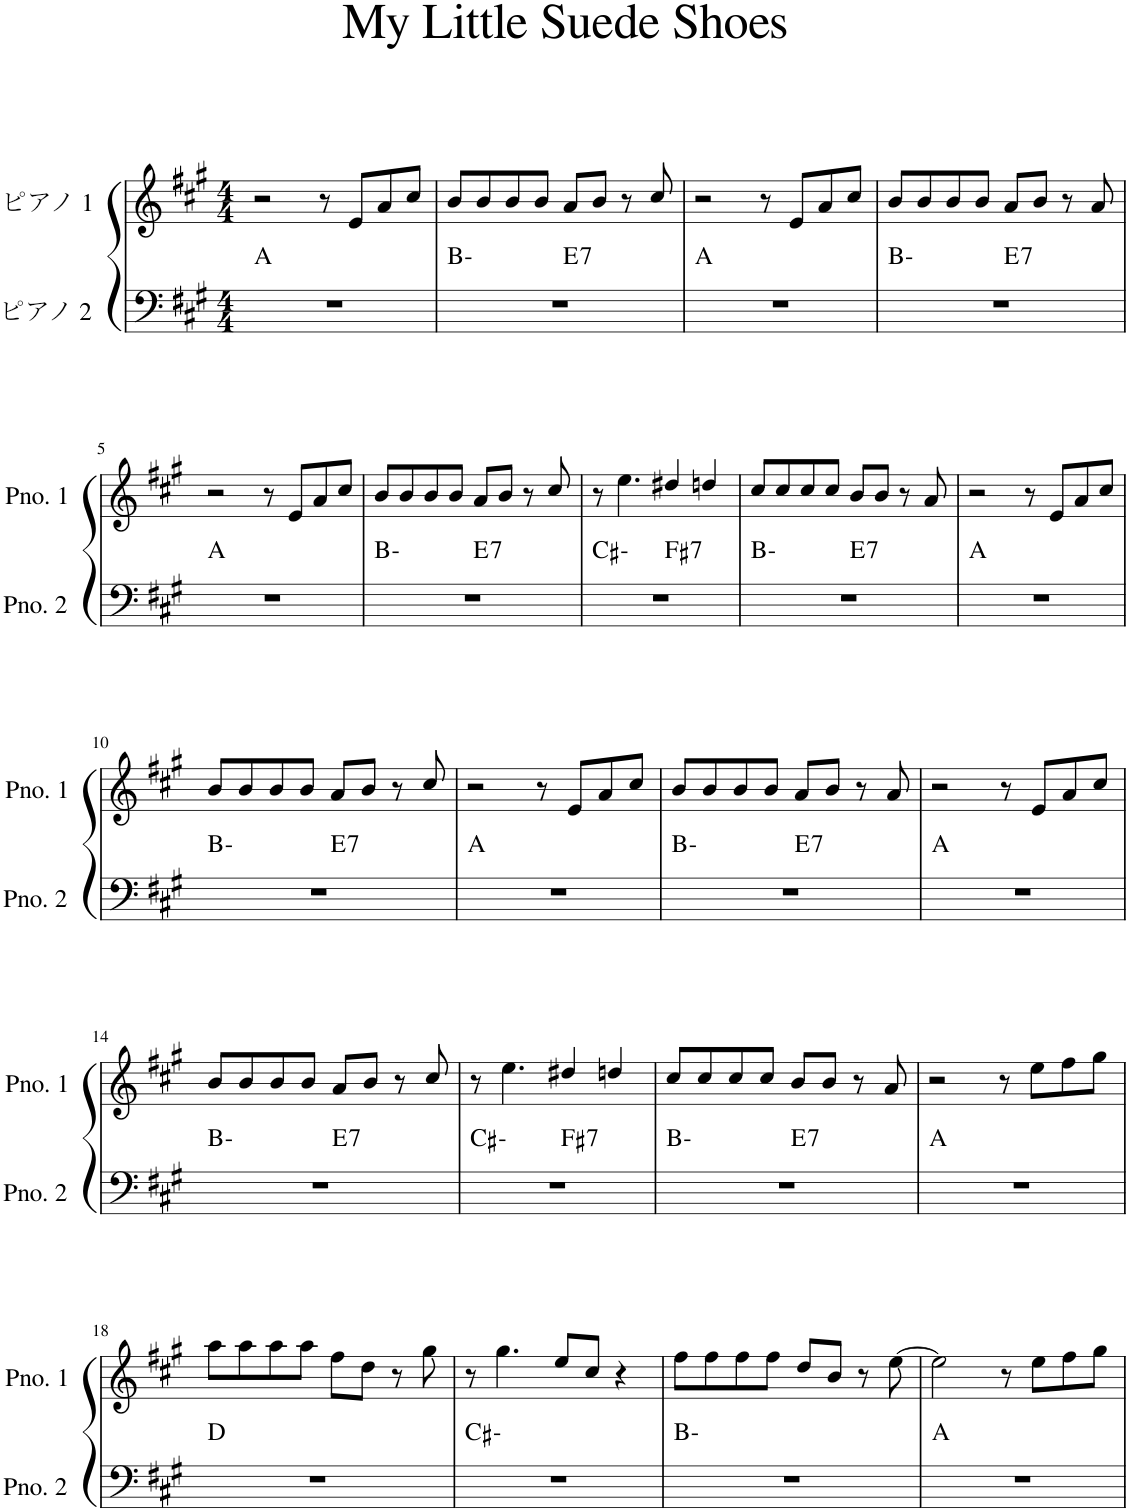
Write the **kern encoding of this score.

**kern	**harte	**kern
*part2	*part2	*part1
*staff2	*	*staff1
*I"ピアノ 2	*	*I"ピアノ 1
*clefF4	*	*clefG2
*k[f#c#g#]	*	*k[f#c#g#]
*M4/4	*	*M4/4
=1	=1	=1
1r	A:maj	2r
.	.	8r
.	.	8e/L
.	.	8a/
.	.	8cc#/J
=2	=2	=2
*^	*	*
1r	2ryy	B:min	8b/L
.	.	.	8b/
.	.	.	8b/
.	.	.	8b/J
!	!	!LO:H:kt=7	!
.	2ryy	E:7	8a/L
.	.	.	8b/J
.	.	.	8r
.	.	.	8cc#/
*v	*v	*	*
=3	=3	=3
1r	A:maj	2r
.	.	8r
.	.	8e/L
.	.	8a/
.	.	8cc#/J
=4	=4	=4
*^	*	*
1r	2ryy	B:min	8b/L
.	.	.	8b/
.	.	.	8b/
.	.	.	8b/J
!	!	!LO:H:kt=7	!
.	2ryy	E:7	8a/L
.	.	.	8b/J
.	.	.	8r
.	.	.	8a/
*v	*v	*	*
!!LO:LB:g=z
=5	=5	=5
1r	A:maj	2r
.	.	8r
.	.	8e/L
.	.	8a/
.	.	8cc#/J
=6	=6	=6
*^	*	*
1r	2ryy	B:min	8b/L
.	.	.	8b/
.	.	.	8b/
.	.	.	8b/J
!	!	!LO:H:kt=7	!
.	2ryy	E:7	8a/L
.	.	.	8b/J
.	.	.	8r
.	.	.	8cc#/
=7	=7	=7	=7
1r	2ryy	C#:min	8r
.	.	.	4.ee\
!	!	!LO:H:kt=7	!
.	2ryy	F#:7	4dd#X/
.	.	.	4ddn/
=8	=8	=8	=8
1r	2ryy	B:min	8cc#/L
.	.	.	8cc#/
.	.	.	8cc#/
.	.	.	8cc#/J
!	!	!LO:H:kt=7	!
.	2ryy	E:7	8b/L
.	.	.	8b/J
.	.	.	8r
.	.	.	8a/
*v	*v	*	*
=9	=9	=9
1r	A:maj	2r
.	.	8r
.	.	8e/L
.	.	8a/
.	.	8cc#/J
!!LO:LB:g=z
=10	=10	=10
*^	*	*
1r	2ryy	B:min	8b/L
.	.	.	8b/
.	.	.	8b/
.	.	.	8b/J
!	!	!LO:H:kt=7	!
.	2ryy	E:7	8a/L
.	.	.	8b/J
.	.	.	8r
.	.	.	8cc#/
*v	*v	*	*
=11	=11	=11
1r	A:maj	2r
.	.	8r
.	.	8e/L
.	.	8a/
.	.	8cc#/J
=12	=12	=12
*^	*	*
1r	2ryy	B:min	8b/L
.	.	.	8b/
.	.	.	8b/
.	.	.	8b/J
!	!	!LO:H:kt=7	!
.	2ryy	E:7	8a/L
.	.	.	8b/J
.	.	.	8r
.	.	.	8a/
*v	*v	*	*
=13	=13	=13
1r	A:maj	2r
.	.	8r
.	.	8e/L
.	.	8a/
.	.	8cc#/J
!!LO:LB:g=z
=14	=14	=14
*^	*	*
1r	2ryy	B:min	8b/L
.	.	.	8b/
.	.	.	8b/
.	.	.	8b/J
!	!	!LO:H:kt=7	!
.	2ryy	E:7	8a/L
.	.	.	8b/J
.	.	.	8r
.	.	.	8cc#/
=15	=15	=15	=15
1r	2ryy	C#:min	8r
.	.	.	4.ee\
!	!	!LO:H:kt=7	!
.	2ryy	F#:7	4dd#X/
.	.	.	4ddn/
=16	=16	=16	=16
1r	2ryy	B:min	8cc#/L
.	.	.	8cc#/
.	.	.	8cc#/
.	.	.	8cc#/J
!	!	!LO:H:kt=7	!
.	2ryy	E:7	8b/L
.	.	.	8b/J
.	.	.	8r
.	.	.	8a/
*v	*v	*	*
=17	=17	=17
1r	A:maj	2r
.	.	8r
.	.	8ee\L
.	.	8ff#\
.	.	8gg#\J
!!LO:LB:g=z
=18	=18	=18
1r	D:maj	8aa\L
.	.	8aa\
.	.	8aa\
.	.	8aa\J
.	.	8ff#\L
.	.	8dd\J
.	.	8r
.	.	8gg#\
=19	=19	=19
1r	C#:min	8r
.	.	4.gg#\
.	.	8ee/L
.	.	8cc#/J
.	.	4r
=20	=20	=20
1r	B:min	8ff#\L
.	.	8ff#\
.	.	8ff#\
.	.	8ff#\J
.	.	8dd/L
.	.	8b/J
.	.	8r
.	.	[8ee\
=21	=21	=21
1r	A:maj	2ee\]
.	.	8r
.	.	8ee\L
.	.	8ff#\
.	.	8gg#\J
=	=	=
*-	*-	*-
